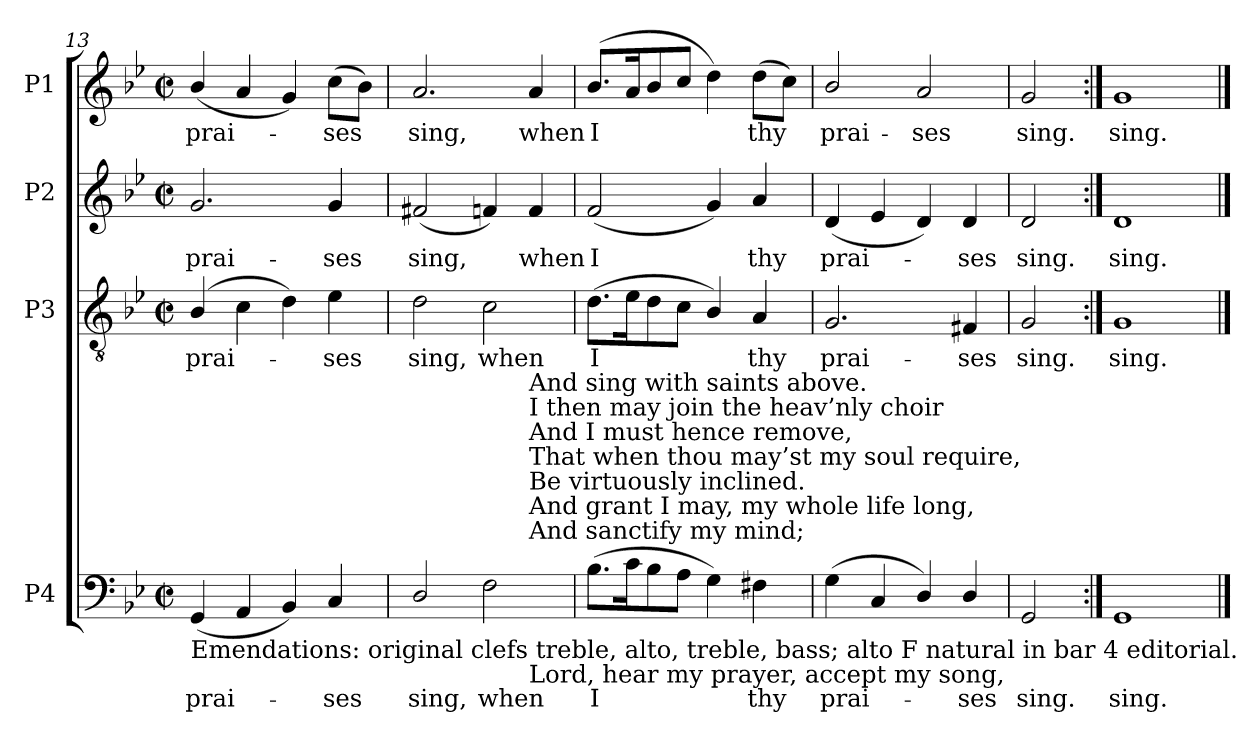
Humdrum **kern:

**kern	**text	**kern	**text	**kern	**text	**kern	**text
*part4	*part4	*part3	*part3	*part2	*part2	*part1	*part1
*staff4	*staff4	*staff3	*staff3	*staff2	*staff2	*staff1	*staff1
*I"P4	*	*I"P3	*	*I"P2	*	*I"P1	*
!!LO:LB:g=z
*clefF4	*	*clefGv2	*	*clefG2	*	*clefG2	*
*	*	*ITrd7c12	*	*	*	*	*
*k[b-e-]	*	*k[b-e-]	*	*k[b-e-]	*	*k[b-e-]	*
*g:	*	*g:	*	*g:	*	*g:	*
*M2/2	*	*M2/2	*	*M2/2	*	*M2/2	*
*met(c|)	*	*met(c|)	*	*met(c|)	*	*met(c|)	*
=13	=13	=13	=13	=13	=13	=13	=13
!	!LO:LY:b:color=#000000	!	!	!	!	!	!
!	!	!	!LO:LY:b:color=#000000	!	!	!	!
!	!	!	!	!	!LO:LY:b:color=#000000	!	!
!LO:TX:b:t=Emendations&colon; original clefs treble, alto, treble, bass; alto F natural in bar 4 editorial.	!	!	!	!	!	!	!
!	!	!	!	!	!	!	!LO:LY:b:color=#000000
(4GGi/	prai-	(4BB-i/	prai-	2.gi/	prai-	(4b-i/	prai-
4AAi/	.	4Ci\	.	.	.	4ai/	.
4BB-i/)	.	4Di\)	.	.	.	4gi/)	.
!	!LO:LY:b:color=#000000	!	!	!	!	!	!
!	!	!	!LO:LY:b:color=#000000	!	!	!	!
!	!	!	!	!	!LO:LY:b:color=#000000	!	!
!	!	!	!	!	!	!	!LO:LY:b:color=#000000
4Ci/	-ses	4E-i\	-ses	4gi/	-ses	(8cci\L	-ses
.	.	.	.	.	.	8b-i\J)	.
=14	=14	=14	=14	=14	=14	=14	=14
!	!LO:LY:b:color=#000000	!	!	!	!	!	!
!	!	!	!LO:LY:b:color=#000000	!	!	!	!
!	!	!	!	!	!LO:LY:b:color=#000000	!	!
!	!	!	!	!	!	!	!LO:LY:b:color=#000000
*^	*	*	*	*	*	*	*
2Di/	2.ryy	sing,	2Di\	sing,	(2f#Xi/	sing,	2.ai/	sing,
!	!	!LO:LY:b:color=#000000	!	!	!	!	!	!
!	!	!	!	!LO:LY:b:color=#000000	!	!	!	!
2Fi\	.	when	2Ci\	when	4fni/)	.	.	.
!	!	!	!	!	!	!LO:LY:b:color=#000000	!	!
!	!LO:TX:b:t=Lord, hear my prayer, accept my song,	!	!	!	!	!	!	!
!	!LO:TX:t=And sanctify my mind;	!	!	!	!	!	!	!
!	!LO:TX:t=And grant I may, my whole life long,	!	!	!	!	!	!	!
!	!LO:TX:t=Be virtuously inclined.	!	!	!	!	!	!	!
!	!LO:TX:t=That when thou may’st my soul require,	!	!	!	!	!	!	!
!	!LO:TX:t=And I must hence remove,	!	!	!	!	!	!	!
!	!LO:TX:t=I then may join the heav’nly choir	!	!	!	!	!	!	!
!	!LO:TX:t=And sing with saints above.	!	!	!	!	!	!	!
!	!	!	!	!	!	!	!	!LO:LY:b:color=#000000
.	4ryy	.	.	.	4fi/	when	4ai/	when
*v	*v	*	*	*	*	*	*	*
=15	=15	=15	=15	=15	=15	=15	=15
*^	*	*	*	*	*	*	*
!	!	!LO:LY:b:color=#000000	!	!	!	!	!	!
*v	*v	*	*	*	*	*	*	*
*^	*	*	*	*	*	*	*
!	!	!	!	!LO:LY:b:color=#000000	!	!	!	!
*v	*v	*	*	*	*	*	*	*
*^	*	*	*	*	*	*	*
!	!	!	!	!	!	!LO:LY:b:color=#000000	!	!
*v	*v	*	*	*	*	*	*	*
*^	*	*	*	*	*	*	*
!	!	!	!	!	!	!	!	!LO:LY:b:color=#000000
*v	*v	*	*	*	*	*	*	*
(8.B-i\L	I	(8.Di\L	I	(2fi/	I	(8.b-i/L	I
16ci\K	.	16E-i\K	.	.	.	16ai/K	.
8B-i\	.	8Di\	.	.	.	8b-i/	.
8Ai\J	.	8Ci\J	.	.	.	8cci/J	.
4Gi\)	.	4BB-i/)	.	4gi/)	.	4ddi\)	.
!	!LO:LY:b:color=#000000	!	!	!	!	!	!
!	!	!	!LO:LY:b:color=#000000	!	!	!	!
!	!	!	!	!	!LO:LY:b:color=#000000	!	!
!	!	!	!	!	!	!	!LO:LY:b:color=#000000
4F#Xi\	thy	4AAi/	thy	4ai/	thy	(8ddi\L	thy
.	.	.	.	.	.	8cci\J)	.
=16	=16	=16	=16	=16	=16	=16	=16
!	!LO:LY:b:color=#000000	!	!	!	!	!	!
!	!	!	!LO:LY:b:color=#000000	!	!	!	!
!	!	!	!	!	!LO:LY:b:color=#000000	!	!
!	!	!	!	!	!	!	!LO:LY:b:color=#000000
(4Gi\	prai-	2.GGi/	prai-	(4di/	prai-	2b-i/	prai-
4Ci/	.	.	.	4e-i/	.	.	.
!	!	!	!	!	!	!	!LO:LY:b:color=#000000
4Di/)	.	.	.	4di/)	.	2ai/	-ses
!	!LO:LY:b:color=#000000	!	!	!	!	!	!
!	!	!	!LO:LY:b:color=#000000	!	!	!	!
!	!	!	!	!	!LO:LY:b:color=#000000	!	!
4Di/	-ses	4FF#Xi/	-ses	4di/	-ses	.	.
=17	=17	=17	=17	=17	=17	=17	=17
!	!LO:LY:b:color=#000000	!	!	!	!	!	!
!	!	!	!LO:LY:b:color=#000000	!	!	!	!
!	!	!	!	!	!LO:LY:b:color=#000000	!	!
!	!	!	!	!	!	!	!LO:LY:b:color=#000000
2GGi/	sing.	2GGi/	sing.	2di/	sing.	2gi/	sing.
=18:|!	=18:|!	=18:|!	=18:|!	=18:|!	=18:|!	=18:|!	=18:|!
!	!LO:LY:b:color=#000000	!	!	!	!	!	!
!	!	!	!LO:LY:b:color=#000000	!	!	!	!
!	!	!	!	!	!LO:LY:b:color=#000000	!	!
!	!	!	!	!	!	!	!LO:LY:b:color=#000000
1GGi	sing.	1GGi	sing.	1di	sing.	1gi	sing.
==	==	==	==	==	==	==	==
*-	*-	*-	*-	*-	*-	*-	*-
